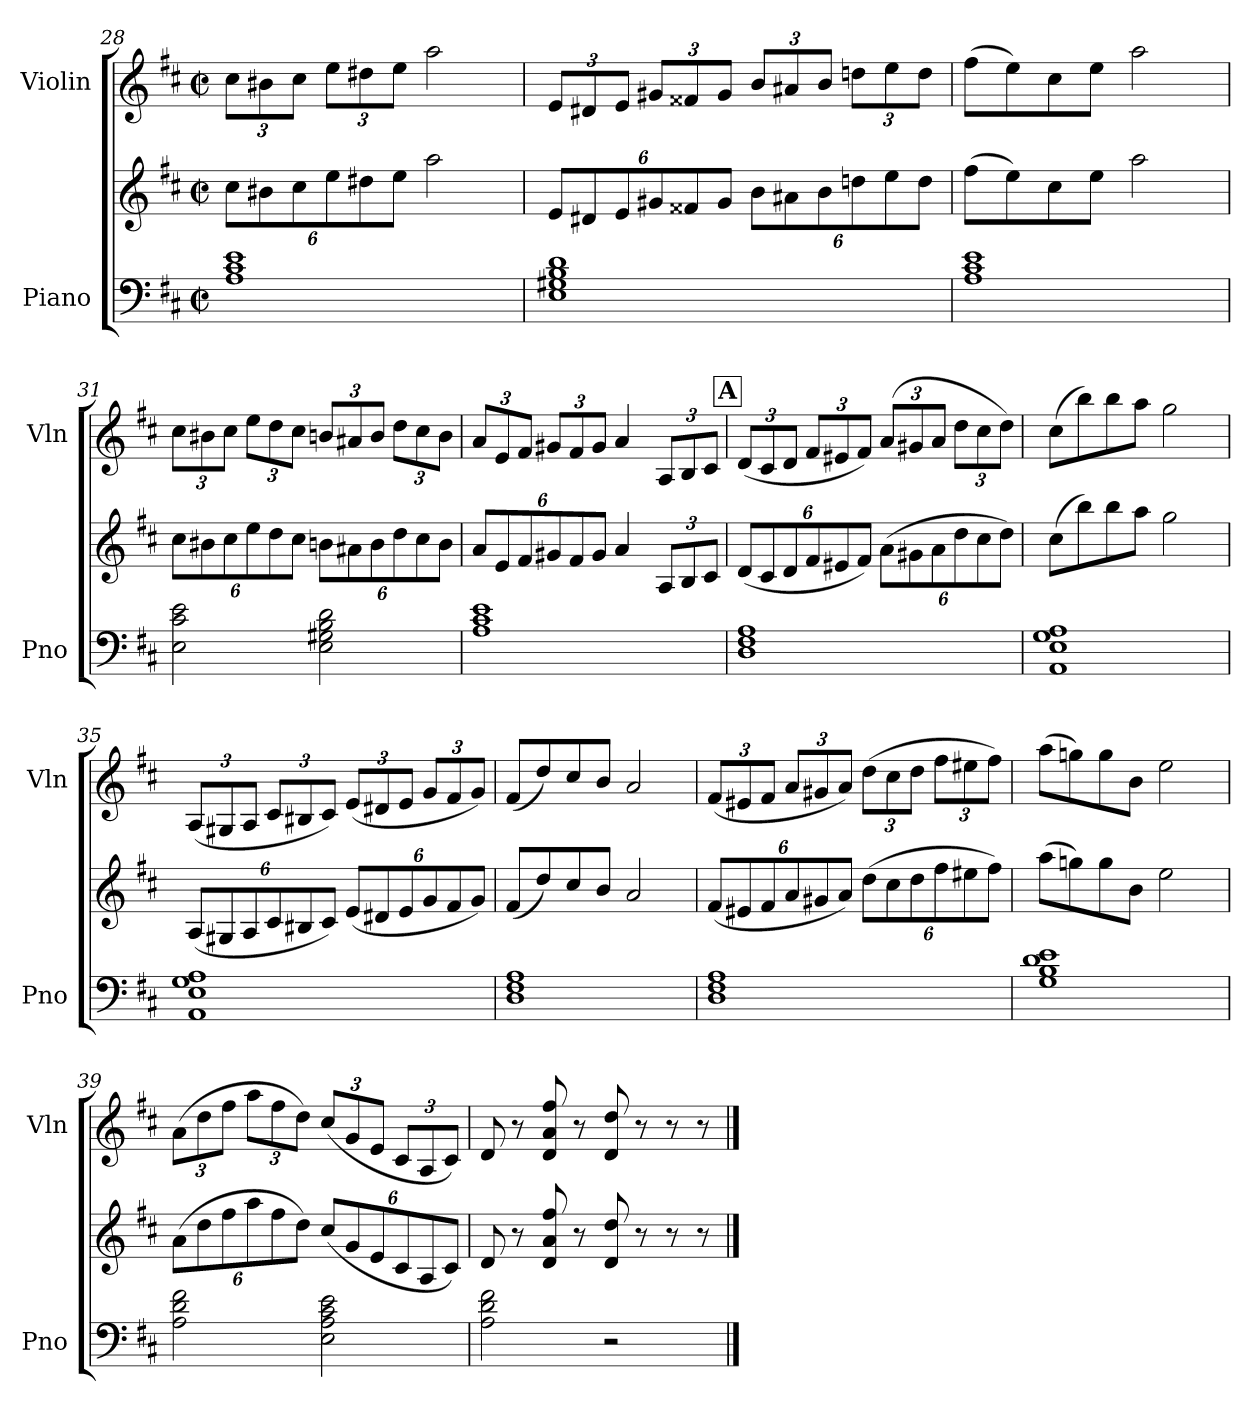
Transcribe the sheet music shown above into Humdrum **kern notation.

**kern	**kern	**kern
*part2	*part2	*part1
*staff3	*staff2	*staff1
*I"Piano	*	*I"Violin
*I'Pno	*	*I'Vln
*clefF4	*clefG2	*clefG2
*k[f#c#]	*k[f#c#]	*k[f#c#]
*M2/2	*M2/2	*M2/2
*met(c|)	*met(c|)	*met(c|)
*	*Xbrackettup	*Xbrackettup
=28	=28	=28
1A 1c# 1e	12cc#\L	12cc#\L
.	12b#X\	12b#X\
.	12cc#\	12cc#\J
.	12ee\	12ee\L
.	12dd#X\	12dd#X\
.	12ee\J	12ee\J
.	2aa\	2aa\
!!LO:LB:g=z
=29	=29	=29
1E 1G#X 1B 1d	12e/L	12e/L
.	12d#X/	12d#X/
.	12e/	12e/J
.	12g#X/	12g#X/L
.	12f##X/	12f##X/
.	12g#/J	12g#/J
.	12b\L	12b/L
.	12a#X\	12a#X/
.	12b\	12b/J
.	12ddn\	12ddn\L
.	12ee\	12ee\
.	12dd\J	12dd\J
=30	=30	=30
1A 1c# 1e	(>8ff#\L	(>8ff#\L
.	8ee\)	8ee\)
.	8cc#\	8cc#\
.	8ee\J	8ee\J
.	2aa\	2aa\
=31	=31	=31
2E\ 2c#\ 2e\	12cc#\L	12cc#\L
.	12b#X\	12b#X\
.	12cc#\	12cc#\J
.	12ee\	12ee\L
.	12dd\	12dd\
.	12cc#\J	12cc#\J
2E\ 2G#X\ 2B\ 2d\	12bn\L	12bn/L
.	12a#X\	12a#X/
.	12b\	12b/J
.	12dd\	12dd\L
.	12cc#\	12cc#\
.	12b\J	12b\J
=32	=32	=32
1A 1c# 1e	12a/L	12a/L
.	12e/	12e/
.	12f#/	12f#/J
.	12g#X/	12g#X/L
.	12f#/	12f#/
.	12g#/J	12g#/J
.	4a/	4a/
.	12A/L	12A/L
.	12B/	12B/
.	12c#/J	12c#/J
!!LO:LB:g=z
!!LO:REH:place=s1:a:B:fs=14:t=A
=33	=33	=33
1D 1F# 1A	(<12d/L	(<12d/L
.	12c#/	12c#/
.	12d/	12d/J
.	12f#/	12f#/L
.	12e#X/	12e#X/
.	12f#/J)	12f#/J)
.	(>12a\L	(>12a/L
.	12g#X\	12g#X/
.	12a\	12a/J
.	12dd\	12dd\L
.	12cc#\	12cc#\
.	12dd\J)	12dd\J)
=34	=34	=34
1AA 1E 1G 1A	(>8cc#\L	(>8cc#\L
.	8bb\)	8bb\)
.	8bb\	8bb\
.	8aa\J	8aa\J
.	2gg\	2gg\
=35	=35	=35
1AA 1E 1G 1A	(<12A/L	(<12A/L
.	12G#X/	12G#X/
.	12A/	12A/J
.	12c#/	12c#/L
.	12B#X/	12B#X/
.	12c#/J)	12c#/J)
.	(<12e/L	(<12e/L
.	12d#X/	12d#X/
.	12e/	12e/J
.	12g/	12g/L
.	12f#/	12f#/
.	12g/J)	12g/J)
=36	=36	=36
1D 1F# 1A	(>8f#/L	(<8f#/L
.	8dd/)	8dd/)
.	8cc#/	8cc#/
.	8b/J	8b/J
.	2a/	2a/
!!LO:PB:g=z
=37	=37	=37
1D 1F# 1A	(<12f#/L	(<12f#/L
.	12e#X/	12e#X/
.	12f#/	12f#/J
.	12a/	12a/L
.	12g#X/	12g#X/
.	12a/J)	12a/J)
.	(>12dd\L	(>12dd\L
.	12cc#\	12cc#\
.	12dd\	12dd\J
.	12ff#\	12ff#\L
.	12ee#X\	12ee#X\
.	12ff#\J)	12ff#\J)
=38	=38	=38
1G 1B 1d 1e	(>8aa\L	(>8aa\L
.	8ggn\)	8ggn\)
.	8gg\	8gg\
.	8b\J	8b\J
.	2ee\	2ee\
=39	=39	=39
2A\ 2d\ 2f#\	(>12a\L	(>12a\L
.	12dd\	12dd\
.	12ff#\	12ff#\J
.	12aa\	12aa\L
.	12ff#\	12ff#\
.	12dd\J)	12dd\J)
2E\ 2A\ 2c#\ 2e\	(>12cc#/L	(<12cc#/L
.	12g/	12g/
.	12e/	12e/J
.	12c#/	12c#/L
.	12A/	12A/
.	12c#/J)	12c#/J)
=40	=40	=40
2A\ 2d\ 2f#\	8d/	8d/
.	8r	8r
.	8d/ 8a/ 8ff#/	8d/ 8a/ 8ff#/
.	8r	8r
2r	8d/ 8dd/	8d/ 8dd/
.	8r	8r
.	8r	8r
.	8r	8r
==	==	==
*-	*-	*-
